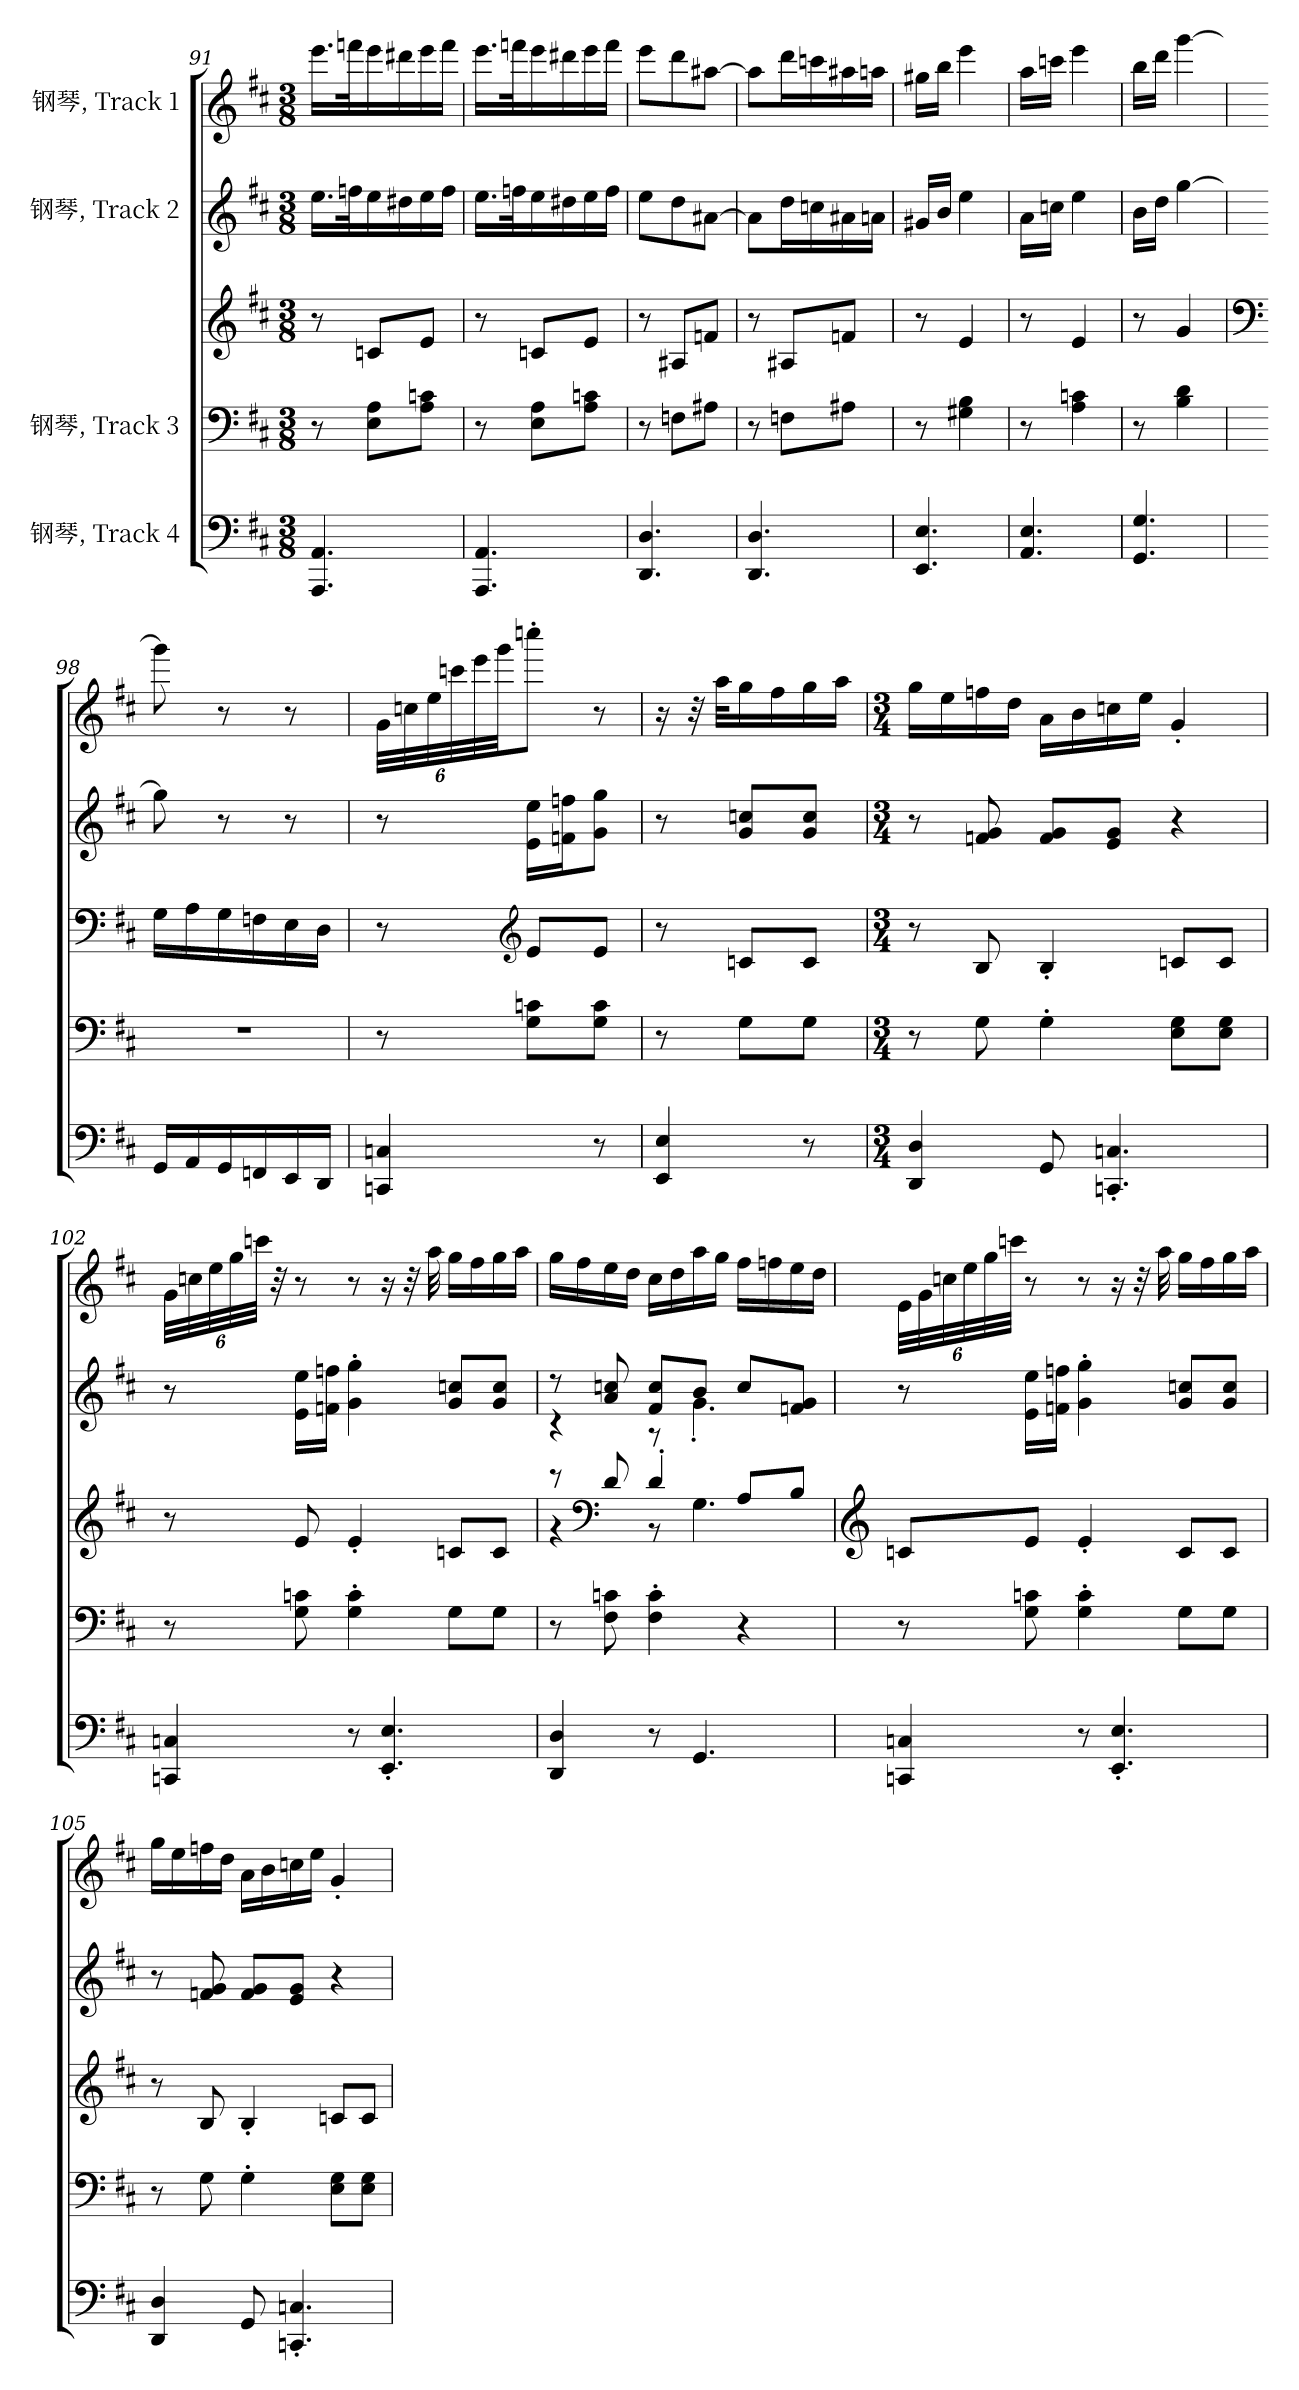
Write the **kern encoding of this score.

**kern	**kern	**kern	**kern	**kern
*part4	*part3	*part3	*part2	*part1
*staff5	*staff4	*staff3	*staff2	*staff1
*I"钢琴, Track 4	*I"钢琴, Track 3	*	*I"钢琴, Track 2	*I"钢琴, Track 1
*clefF4	*clefF4	*clefG2	*clefG2	*clefG2
*k[f#c#]	*k[f#c#]	*k[f#c#]	*k[f#c#]	*k[f#c#]
*M3/8	*M3/8	*M3/8	*M3/8	*M3/8
=91	=91	=91	=91	=91
4.AAA/ 4.AA/	8r	8r	16.ee\LL	16.eee\LL
.	.	.	32ffn\K	32fffn\K
.	8E\ 8A\L	8cn/L	16ee\	16eee\
.	.	.	16dd#X\	16ddd#X\
.	8A\ 8cn\J	8e/J	16ee\	16eee\
.	.	.	16ff\JJ	16fff\JJ
=92	=92	=92	=92	=92
4.AAA/ 4.AA/	8r	8r	16.ee\LL	16.eee\LL
.	.	.	32ffn\K	32fffn\K
.	8E\ 8A\L	8cn/L	16ee\	16eee\
.	.	.	16dd#X\	16ddd#X\
.	8A\ 8cn\J	8e/J	16ee\	16eee\
.	.	.	16ff\JJ	16fff\JJ
=93	=93	=93	=93	=93
4.DD/ 4.D/	8r	8r	8ee\L	8eee\L
.	8Fn\L	8A#X/L	8dd\	8ddd\
.	8A#X\J	8fn/J	[8a#X\J	[8aa#X\J
=94	=94	=94	=94	=94
4.DD/ 4.D/	8r	8r	8a#\L]	8aa#\L]
.	8Fn\L	8A#X/L	16dd\L	16ddd\L
.	.	.	16ccn\	16cccn\
.	8A#X\J	8fn/J	16a#X\	16aa#X\
.	.	.	16an\JJ	16aan\JJ
!!LO:PB:g=z
=95	=95	=95	=95	=95
4.EE/ 4.E/	8r	8r	16g#X/LL	16gg#X\LL
.	.	.	16b/JJ	16bb\JJ
.	4G#X\ 4B\	4e/	4ee\	4eee\
=96	=96	=96	=96	=96
4.AA/ 4.E/	8r	8r	16a\LL	16aa\LL
.	.	.	16ccn\JJ	16cccn\JJ
.	4A\ 4cn\	4e/	4ee\	4eee\
=97	=97	=97	=97	=97
4.GG/ 4.G/	8r	8r	16b\LL	16bb\LL
.	.	.	16dd\JJ	16ddd\JJ
.	4B\ 4d\	4g/	[4gg\	[4ggg\
=98	=98	=98	=98	=98
*	*	*clefF4	*	*
16GG/LL	4.r	16G\LL	8gg\]	8ggg\]
16AA/	.	16A\	.	.
16GG/	.	16G\	8r	8r
16FFn/	.	16Fn\	.	.
16EE/	.	16E\	8r	8r
16DD/JJ	.	16D\JJ	.	.
=99	=99	=99	=99	=99
*	*	*	*	*Xbrackettup
4CCn/ 4Cn/	8r	8r	8r	48g\LLL
.	.	.	.	48ccn\
.	.	.	.	48ee\
.	.	.	.	48cccn\
.	.	.	.	48eee\
.	.	.	.	48ggg\JJ
*	*	*clefG2	*	*
.	8G\ 8cn\L	8e/L	16e\ 16ee\LL	8ccccn'\J
.	.	.	16fn\ 16ffn\J	.
8r	8G\ 8c\J	8e/J	8g\ 8gg\J	8r
!!LO:LB:g=z
=100	=100	=100	=100	=100
4EE/ 4E/	8r	8r	8r	16r
.	.	.	.	32r
.	.	.	.	32aa\KLL
.	8G\L	8cn/L	8g/ 8ccn/L	16gg\
.	.	.	.	16ff#\
8r	8G\J	8c/J	8g/ 8cc/J	16gg\
.	.	.	.	16aa\JJ
=101	=101	=101	=101	=101
*M3/4	*M3/4	*M3/4	*M3/4	*M3/4
4DD/ 4D/	8r	8r	8r	16gg\LL
.	.	.	.	16ee\
.	8G\	8B/	8fn/ 8g/	16ffn\
.	.	.	.	16dd\JJ
8GG/	4G'\	4B'/	8f/ 8g/L	16a\LL
.	.	.	.	16b\
4.CCn/' 4.Cn/'	.	.	8e/ 8g/J	16ccn\
.	.	.	.	16ee\JJ
.	8E\ 8G\L	8cn/L	4r	4g'/
.	8E\ 8G\J	8c/J	.	.
=102	=102	=102	=102	=102
4CCn/ 4Cn/	8r	8r	8r	48g\LLL
.	.	.	.	48ccn\
.	.	.	.	48ee\
*	*	*	*	*brackettup
.	.	.	.	48gg\
.	.	.	.	48cccn\JJJ
.	.	.	.	48r
.	8G\ 8cn\	8e/	16e\ 16ee\LL	8r
.	.	.	16fn\ 16ffn\JJ	.
8r	4G\' 4c\'	4e'/	4g\' 4gg\'	8r
4.EE/' 4.E/'	.	.	.	16r
.	.	.	.	32r
.	.	.	.	32aa\
.	8G\L	8cn/L	8g/ 8ccn/L	16gg\LL
.	.	.	.	16ff#\
.	8G\J	8c/J	8g/ 8cc/J	16gg\
.	.	.	.	16aa\JJ
!!LO:PB:g=z
=103	=103	=103	=103	=103
*	*	*^	*^	*
4DD/ 4D/	8r	8r	4r	8r	4r	16gg\LL
.	.	.	.	.	.	16ff#\
*	*	*clefF4	*	*	*	*
.	8F#\ 8cn\	8d/	.	8a/ 8ccn/	.	16ee\
.	.	.	.	.	.	16dd\JJ
8r	4F#\' 4c\'	4d'/	8r	8f#/ 8cc/L	8r	16cc#\LL
.	.	.	.	.	.	16dd\
4.GG/	.	.	4.G\	8b/J	4.g'\	16aa\
.	.	.	.	.	.	16gg\JJ
.	4r	8A/L	.	8cc/L	.	16ff#\LL
.	.	.	.	.	.	16ffn\
.	.	8B/J	.	8fn/ 8g/J	.	16ee\
.	.	.	.	.	.	16dd\JJ
*	*	*v	*v	*	*	*
*	*	*	*v	*v	*
=104	=104	=104	=104	=104
*	*	*clefG2	*	*
*	*	*	*	*Xbrackettup
4CCn/ 4Cn/	8r	8cn/L	8r	48e\LLL
.	.	.	.	48g\
.	.	.	.	48ccn\
.	.	.	.	48ee\
.	.	.	.	48gg\
.	.	.	.	48cccn\JJJ
.	8G\ 8cn\	8e/J	16e\ 16ee\LL	8r
.	.	.	16fn\ 16ffn\JJ	.
8r	4G\' 4c\'	4e'/	4g\' 4gg\'	8r
4.EE/' 4.E/'	.	.	.	16r
.	.	.	.	32r
.	.	.	.	32aa\
.	8G\L	8c/L	8g/ 8ccn/L	16gg\LL
.	.	.	.	16ff#\
.	8G\J	8c/J	8g/ 8cc/J	16gg\
.	.	.	.	16aa\JJ
!!LO:LB:g=z
=105	=105	=105	=105	=105
4DD/ 4D/	8r	8r	8r	16gg\LL
.	.	.	.	16ee\
.	8G\	8B/	8fn/ 8g/	16ffn\
.	.	.	.	16dd\JJ
8GG/	4G'\	4B'/	8f/ 8g/L	16a\LL
.	.	.	.	16b\
4.CCn/' 4.Cn/'	.	.	8e/ 8g/J	16ccn\
.	.	.	.	16ee\JJ
.	8E\ 8G\L	8cn/L	4r	4g'/
.	8E\ 8G\J	8c/J	.	.
=	=	=	=	=
*-	*-	*-	*-	*-
